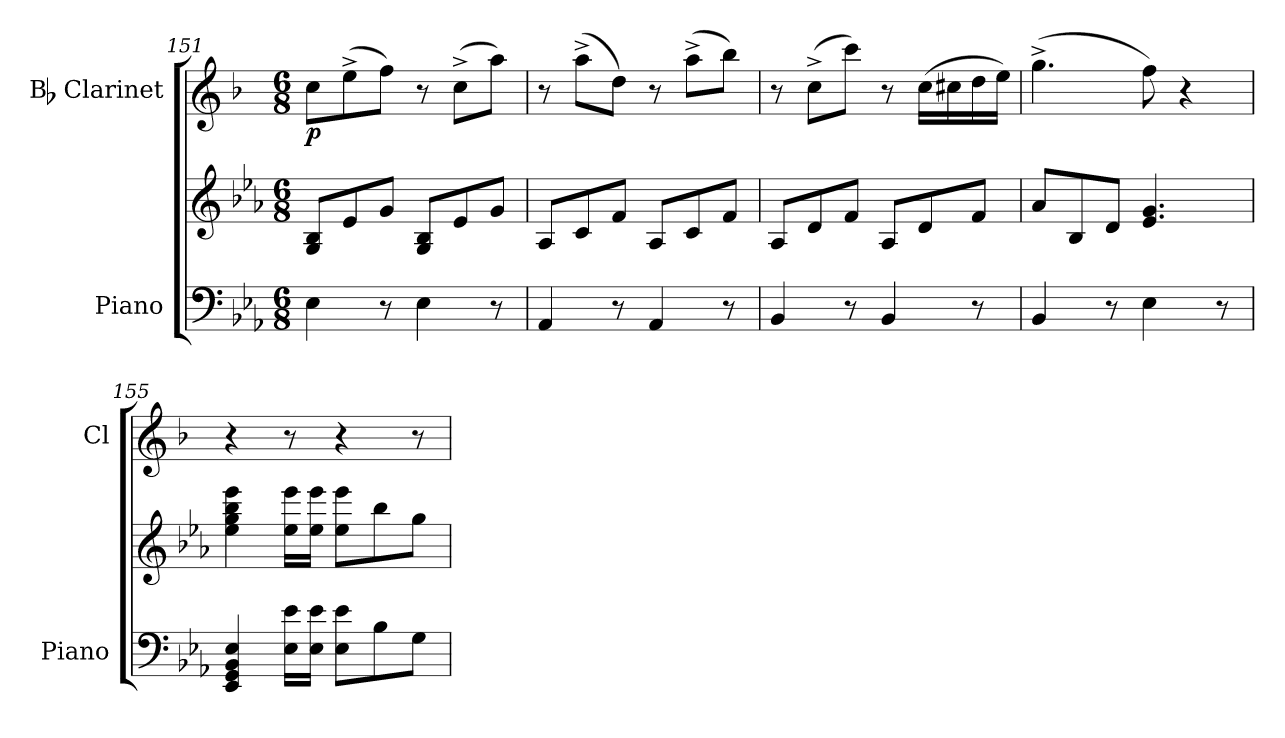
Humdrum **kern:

**kern	**kern	**kern	**dynam
*part2	*part2	*part1	*part1
*staff3	*staff2	*staff1	*staff1
*I"Piano	*	*I"Bb Clarinet	*
*I'Piano	*	*I'Cl	*
*clefF4	*clefG2	*clefG2	*
*	*	*ITrd1c2	*
*k[b-e-a-]	*k[b-e-a-]	*k[b-e-a-]	*
*E-:	*E-:	*E-:	*
*M6/8	*M6/8	*M6/8	*
=151	=151	=151	=151
!	!	!	!LO:DY:b
4E-\	8G/ 8B-/L	8b-\L	p
.	8e-/	(>8dd^>\	.
8r	8g/J	8ee-\J)	.
4E-\	8G/ 8B-/L	8r	.
.	8e-/	(>8b-^>\L	.
8r	8g/J	8gg\J)	.
=152	=152	=152	=152
4AA-/	8A-/L	8r	.
.	8c/	(>8gg^>\L	.
8r	8f/J	8cc\J)	.
4AA-/	8A-/L	8r	.
.	8c/	(>8gg^>\L	.
8r	8f/J	8aa-\J)	.
=153	=153	=153	=153
4BB-/	8A-/L	8r	.
.	8d/	(>8b-^>\L	.
8r	8f/J	8bb-\J)	.
4BB-/	8A-/L	8r	.
.	8d/	(>16b-\LL	.
.	.	16bn\	.
8r	8f/J	16cc\	.
.	.	16dd\JJ)	.
!!LO:PB:g=z
=154	=154	=154	=154
4BB-/	8a-/L	(>4.ff^>\	.
.	8B-/	.	.
8r	8d/J	.	.
4E-\	4.e-/ 4.g/	8ee-\)	.
.	.	4r	.
8r	.	.	.
=155	=155	=155	=155
4EE-/ 4GG/ 4BB-/ 4E-/	4ee-\ 4gg\ 4bb-\ 4eee-\	4r	.
16E-\ 16e-\LL	16ee-\ 16eee-\LL	8r	.
16E-\ 16e-\JJ	16ee-\ 16eee-\JJ	.	.
8E-\ 8e-\L	8ee-\ 8eee-\L	4r	.
8B-\	8bb-\	.	.
8G\J	8gg\J	8r	.
=	=	=	=
*-	*-	*-	*-
